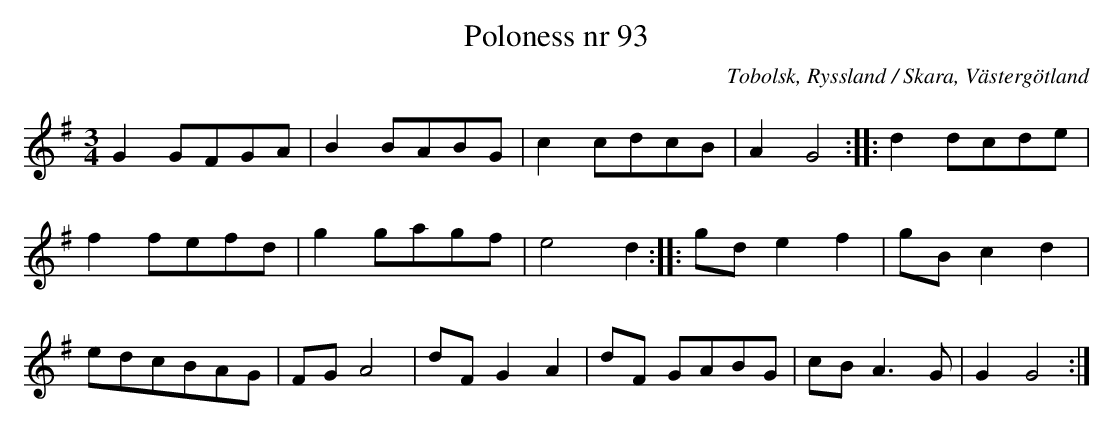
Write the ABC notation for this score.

X:1
T:Poloness nr 93
O:Tobolsk, Ryssland / Skara, Västergötland
M:3/4
L:1/8
K:G
G2 GFGA | B2 BABG | c2 cdcB | A2 G4 :: d2 dcde |
f2 fefd | g2 gagf | e4 d2 :: gd e2 f2 | gB c2 d2 |
edcBAG | FG A4 | dF G2 A2 | dF GABG | cB A2>G2 | G2 G4 :|
